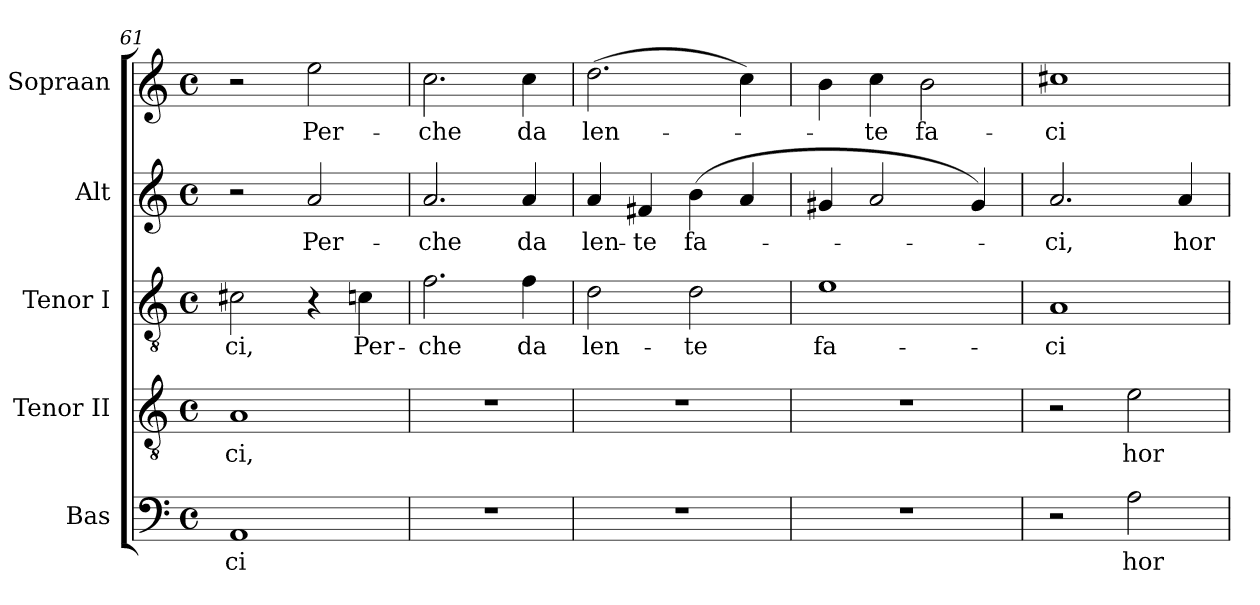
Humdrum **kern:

**kern	**text	**kern	**text	**kern	**text	**kern	**text	**kern	**text
*part5	*part5	*part4	*part4	*part3	*part3	*part2	*part2	*part1	*part1
*staff5	*staff5	*staff4	*staff4	*staff3	*staff3	*staff2	*staff2	*staff1	*staff1
*I"Bas	*	*I"Tenor II	*	*I"Tenor I	*	*I"Alt	*	*I"Sopraan	*
*I'B.	*	*I'T II.	*	*I'T I.	*	*I'A.	*	*I'S.	*
*clefF4	*	*clefGv2	*	*clefGv2	*	*clefG2	*	*clefG2	*
*k[]	*	*k[]	*	*k[]	*	*k[]	*	*k[]	*
*C:	*	*C:	*	*C:	*	*C:	*	*C:	*
*M4/4	*	*M4/4	*	*M4/4	*	*M4/4	*	*M4/4	*
*met(c)	*	*met(c)	*	*met(c)	*	*met(c)	*	*met(c)	*
=61	=61	=61	=61	=61	=61	=61	=61	=61	=61
!	!LO:LY:b:color=#000000	!	!	!	!	!	!	!	!
!	!	!	!LO:LY:b:color=#000000	!	!	!	!	!	!
!	!	!	!	!	!LO:LY:b:color=#000000	!	!	!	!
1AAi	-ci	1Ai	-ci,	2c#Xi\	-ci,	2r	.	2r	.
!	!	!	!	!	!	!	!LO:LY:b:color=#000000	!	!
!	!	!	!	!	!	!	!	!	!LO:LY:b:color=#000000
.	.	.	.	4r	.	2ai/	Per-	2eei\	Per-
!	!	!	!	!	!LO:LY:b:color=#000000	!	!	!	!
.	.	.	.	4cni\	Per-	.	.	.	.
=62	=62	=62	=62	=62	=62	=62	=62	=62	=62
!	!	!	!	!	!LO:LY:b:color=#000000	!	!	!	!
!	!	!	!	!	!	!	!LO:LY:b:color=#000000	!	!
!	!	!	!	!	!	!	!	!	!LO:LY:b:color=#000000
1r	.	1r	.	2.fi\	-che	2.ai/	-che	2.cci\	-che
!	!	!	!	!	!LO:LY:b:color=#000000	!	!	!	!
!	!	!	!	!	!	!	!LO:LY:b:color=#000000	!	!
!	!	!	!	!	!	!	!	!	!LO:LY:b:color=#000000
.	.	.	.	4fi\	da	4ai/	da	4cci\	da
!!LO:LB:g=z
=63	=63	=63	=63	=63	=63	=63	=63	=63	=63
!	!	!	!	!	!LO:LY:b:color=#000000	!	!	!	!
!	!	!	!	!	!	!	!LO:LY:b:color=#000000	!	!
!	!	!	!	!	!	!	!	!	!LO:LY:b:color=#000000
1r	.	1r	.	2di\	len-	4ai/	len-	(2.ddi\	len-
!	!	!	!	!	!	!	!LO:LY:b:color=#000000	!	!
.	.	.	.	.	.	4f#Xi/	-te	.	.
!	!	!	!	!	!LO:LY:b:color=#000000	!	!	!	!
!	!	!	!	!	!	!	!LO:LY:b:color=#000000	!	!
.	.	.	.	2di\	-te	(4bi\	fa-	.	.
.	.	.	.	.	.	4ai/	.	4cci\)	.
=64	=64	=64	=64	=64	=64	=64	=64	=64	=64
!	!	!	!	!	!LO:LY:b:color=#000000	!	!	!	!
1r	.	1r	.	1ei	fa-	4g#Xi/	.	4bi\	.
!	!	!	!	!	!	!	!	!	!LO:LY:b:color=#000000
.	.	.	.	.	.	2ai/	.	4cci\	-te
!	!	!	!	!	!	!	!	!	!LO:LY:b:color=#000000
.	.	.	.	.	.	.	.	2bi\	fa-
.	.	.	.	.	.	4g#i/)	.	.	.
=65	=65	=65	=65	=65	=65	=65	=65	=65	=65
!	!	!	!	!	!LO:LY:b:color=#000000	!	!	!	!
!	!	!	!	!	!	!	!LO:LY:b:color=#000000	!	!
!	!	!	!	!	!	!	!	!	!LO:LY:b:color=#000000
2r	.	2r	.	1Ai	-ci	2.ai/	-ci,	1cc#Xi	-ci
!	!LO:LY:b:color=#000000	!	!	!	!	!	!	!	!
!	!	!	!LO:LY:b:color=#000000	!	!	!	!	!	!
2Ai\	hor	2ei\	hor	.	.	.	.	.	.
!	!	!	!	!	!	!	!LO:LY:b:color=#000000	!	!
.	.	.	.	.	.	4ai/	hor	.	.
=	=	=	=	=	=	=	=	=	=
*-	*-	*-	*-	*-	*-	*-	*-	*-	*-
